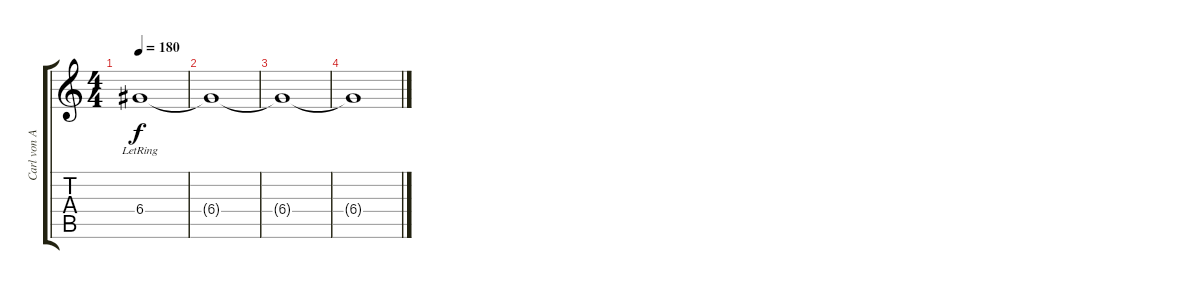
\track ("Carl von Arbin - Lead Guitar" "Carl von A") {instrument electricguitarclean}
\staff {score tabs}
\tuning (E4 B3 G3 D3 A2 E2) {hide}
\ts (4 4)
\tempo 180
\clef g2
\ks c
6.4{lr}.1{dy f} |
6.4{t}.1 |
6.4{t}.1 |
6.4{t}.1
